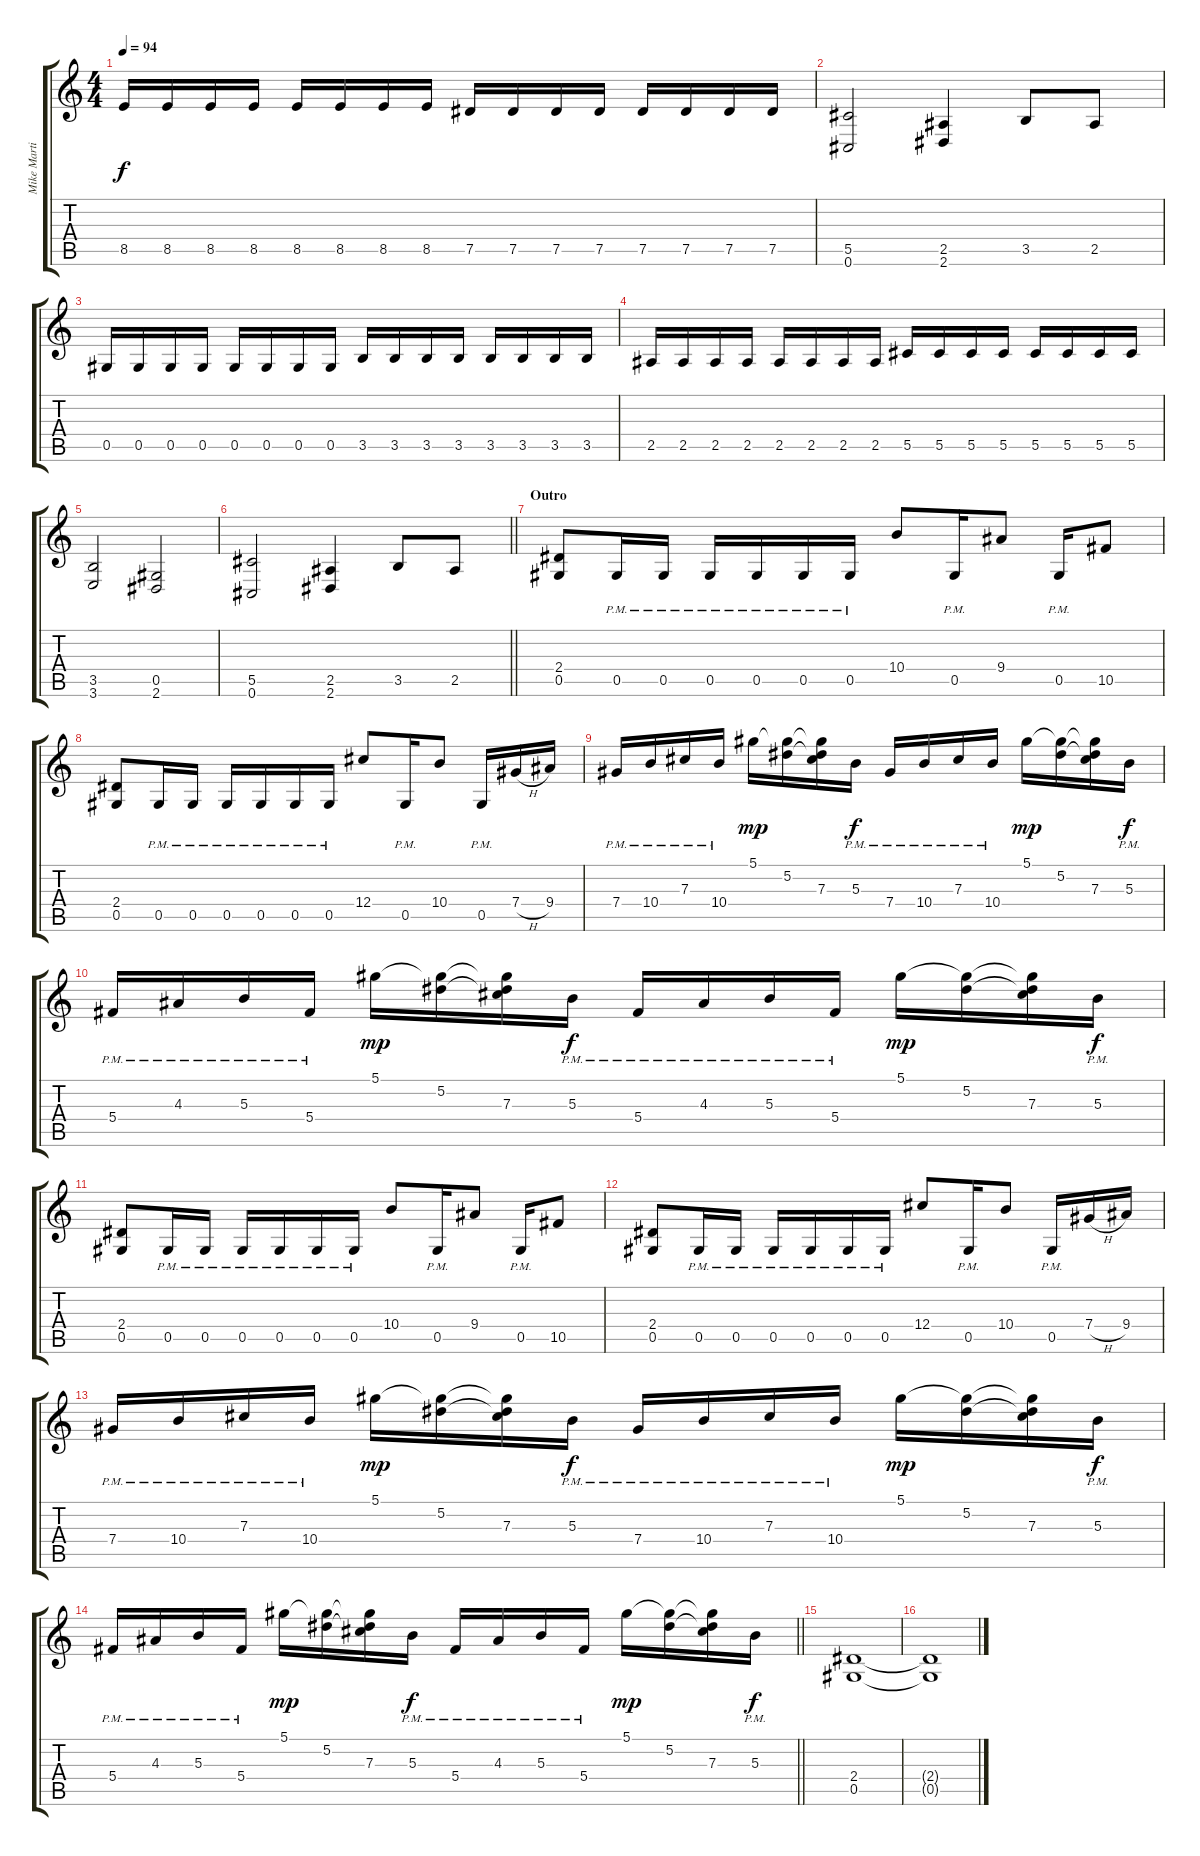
\track ("Mike Martin" "Mike Marti") {instrument distortionguitar}
\staff {score tabs}
\tuning (Eb4 Bb3 Gb3 Db3 Ab2 Db2) {hide}
\ts (4 4)
\tempo 94
\clef g2
\ks c
8.5.16{dy f} 8.5.16 8.5.16 8.5.16 8.5.16 8.5.16 8.5.16 8.5.16 7.5.16 7.5.16 7.5.16 7.5.16 7.5.16 7.5.16 7.5.16 7.5.16 |
(5.5 0.6).2 (2.5 2.6).4 3.5.8 2.5.8 |
0.5.16 0.5.16 0.5.16 0.5.16 0.5.16 0.5.16 0.5.16 0.5.16 3.5.16 3.5.16 3.5.16 3.5.16 3.5.16 3.5.16 3.5.16 3.5.16 |
2.5.16 2.5.16 2.5.16 2.5.16 2.5.16 2.5.16 2.5.16 2.5.16 5.5.16 5.5.16 5.5.16 5.5.16 5.5.16 5.5.16 5.5.16 5.5.16 |
(3.5 3.6).2 (0.5 2.6).2 |
\barLineRight lightlight
(5.5 0.6).2 (2.5 2.6).4 3.5.8 2.5.8 |
\section ("" "Outro")
(2.4 0.5).8 0.5{pm}.16 0.5{pm}.16 0.5{pm}.16 0.5{pm}.16 0.5{pm}.16 0.5{pm}.16 10.4.8 0.5{pm}.16 9.4.8 0.5{pm}.16 10.5.8 |
(2.4 0.5).8 0.5{pm}.16 0.5{pm}.16 0.5{pm}.16 0.5{pm}.16 0.5{pm}.16 0.5{pm}.16 12.4.8 0.5{pm}.16 10.4.8 0.5{pm}.16 7.4{h}.16 9.4.16 |
7.4{pm}.16 10.4{pm}.16 7.3{pm}.16 10.4{pm}.16 5.1.16{dy mp} (5.1{t} 5.2).16 (5.1{t} 5.2{t} 7.3).16 5.3{pm}.16{dy f} 7.4{pm}.16 10.4{pm}.16 7.3{pm}.16 10.4{pm}.16 5.1.16{dy mp} (5.1{t} 5.2).16 (5.1{t} 5.2{t} 7.3).16 5.3{pm}.16{dy f} |
5.4{pm}.16 4.3{pm}.16 5.3{pm}.16 5.4{pm}.16 5.1.16{dy mp} (5.1{t} 5.2).16 (5.1{t} 5.2{t} 7.3).16 5.3{pm}.16{dy f} 5.4{pm}.16 4.3{pm}.16 5.3{pm}.16 5.4{pm}.16 5.1.16{dy mp} (5.1{t} 5.2).16 (5.1{t} 5.2{t} 7.3).16 5.3{pm}.16{dy f} |
(2.4 0.5).8 0.5{pm}.16 0.5{pm}.16 0.5{pm}.16 0.5{pm}.16 0.5{pm}.16 0.5{pm}.16 10.4.8 0.5{pm}.16 9.4.8 0.5{pm}.16 10.5.8 |
(2.4 0.5).8 0.5{pm}.16 0.5{pm}.16 0.5{pm}.16 0.5{pm}.16 0.5{pm}.16 0.5{pm}.16 12.4.8 0.5{pm}.16 10.4.8 0.5{pm}.16 7.4{h}.16 9.4.16 |
7.4{pm}.16 10.4{pm}.16 7.3{pm}.16 10.4{pm}.16 5.1.16{dy mp} (5.1{t} 5.2).16 (5.1{t} 5.2{t} 7.3).16 5.3{pm}.16{dy f} 7.4{pm}.16 10.4{pm}.16 7.3{pm}.16 10.4{pm}.16 5.1.16{dy mp} (5.1{t} 5.2).16 (5.1{t} 5.2{t} 7.3).16 5.3{pm}.16{dy f} |
\barLineRight lightlight
5.4{pm}.16 4.3{pm}.16 5.3{pm}.16 5.4{pm}.16 5.1.16{dy mp} (5.1{t} 5.2).16 (5.1{t} 5.2{t} 7.3).16 5.3{pm}.16{dy f} 5.4{pm}.16 4.3{pm}.16 5.3{pm}.16 5.4{pm}.16 5.1.16{dy mp} (5.1{t} 5.2).16 (5.1{t} 5.2{t} 7.3).16 5.3{pm}.16{dy f} |
(2.4 0.5).1{volume 0 balance 8} |
(2.4{t} 0.5{t}).1
